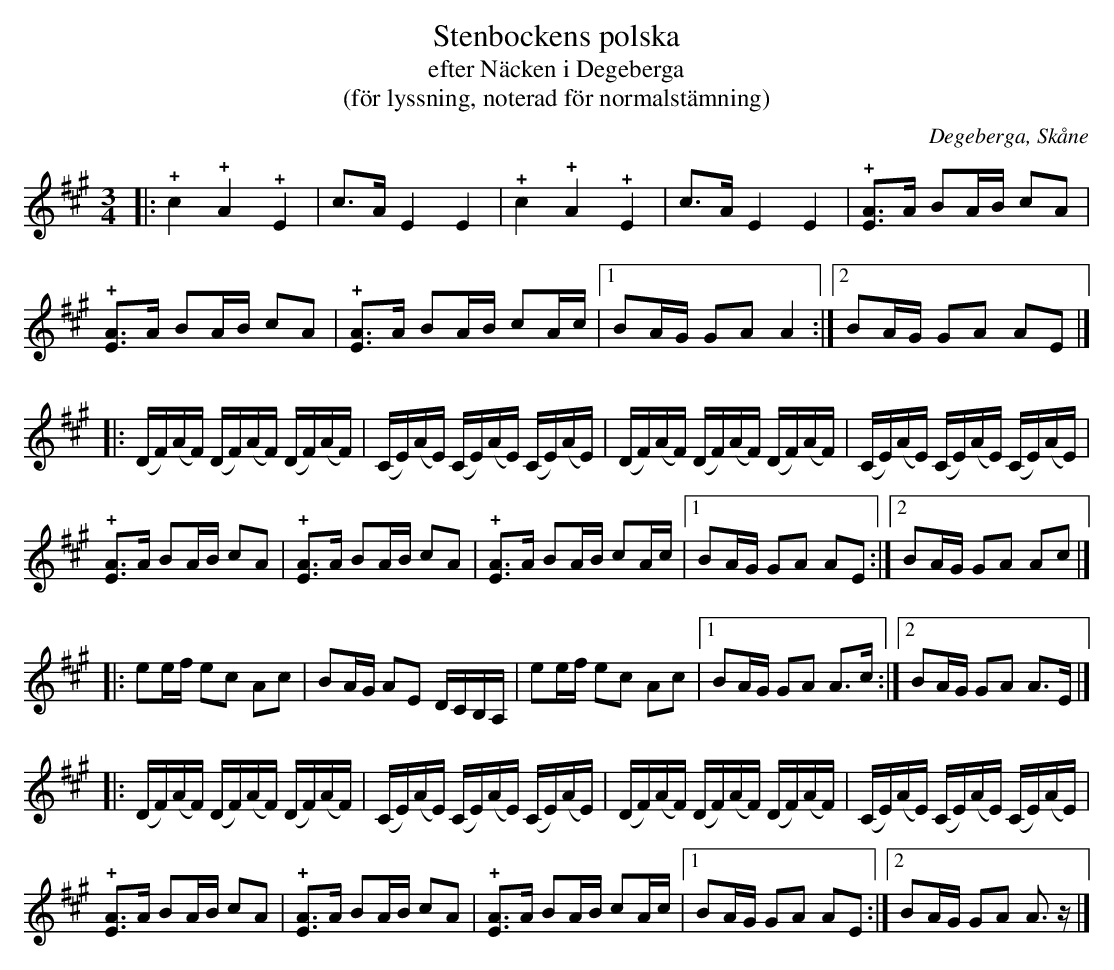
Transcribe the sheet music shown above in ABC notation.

X:1
T:Stenbockens polska
T:efter Näcken i Degeberga
T:(för lyssning, noterad för normalstämning)
O:Degeberga, Skåne
M:3/4
L:1/4
Q:100
K:A
[L:1/4]|: !+!c !+!A !+!E | c/>A/ E E | !+!c !+!A !+!E | c/>A/ E E |[L:1/8] !+![EA]>A BA/B/ cA |
 !+![EA]>A BA/B/ cA | !+![EA]>A BA/B/ cA/c/ |1 BA/G/ GA A2 :|2 BA/G/ GA AE |]
[L:1/16]|: (DF)(AF) (DF)(AF) (DF)(AF) | (CE)(AE) (CE)(AE) (CE)(AE) | (DF)(AF) (DF)(AF) (DF)(AF) | (CE)(AE) (CE)(AE) (CE)(AE) |
[L:1/8] !+![EA]>A BA/B/ cA | !+![EA]>A BA/B/ cA | !+![EA]>A BA/B/ cA/c/ |1 BA/G/ GA AE :|2 BA/G/ GA Ac |]
[L:1/8] |: ee/f/ ec Ac | BA/G/ AE D/C/B,/A,/ | ee/f/ ec Ac |1 BA/G/ GA A>c :|2 BA/G/ GA A>E |]
[L:1/16]|: (DF)(AF) (DF)(AF) (DF)(AF) | (CE)(AE) (CE)(AE) (CE)(AE) | (DF)(AF) (DF)(AF) (DF)(AF) | (CE)(AE) (CE)(AE) (CE)(AE) |
[L:1/8] !+![EA]>A BA/B/ cA | !+![EA]>A BA/B/ cA | !+![EA]>A BA/B/ cA/c/ |1 BA/G/ GA AE :|2 BA/G/ GA A>z |]
